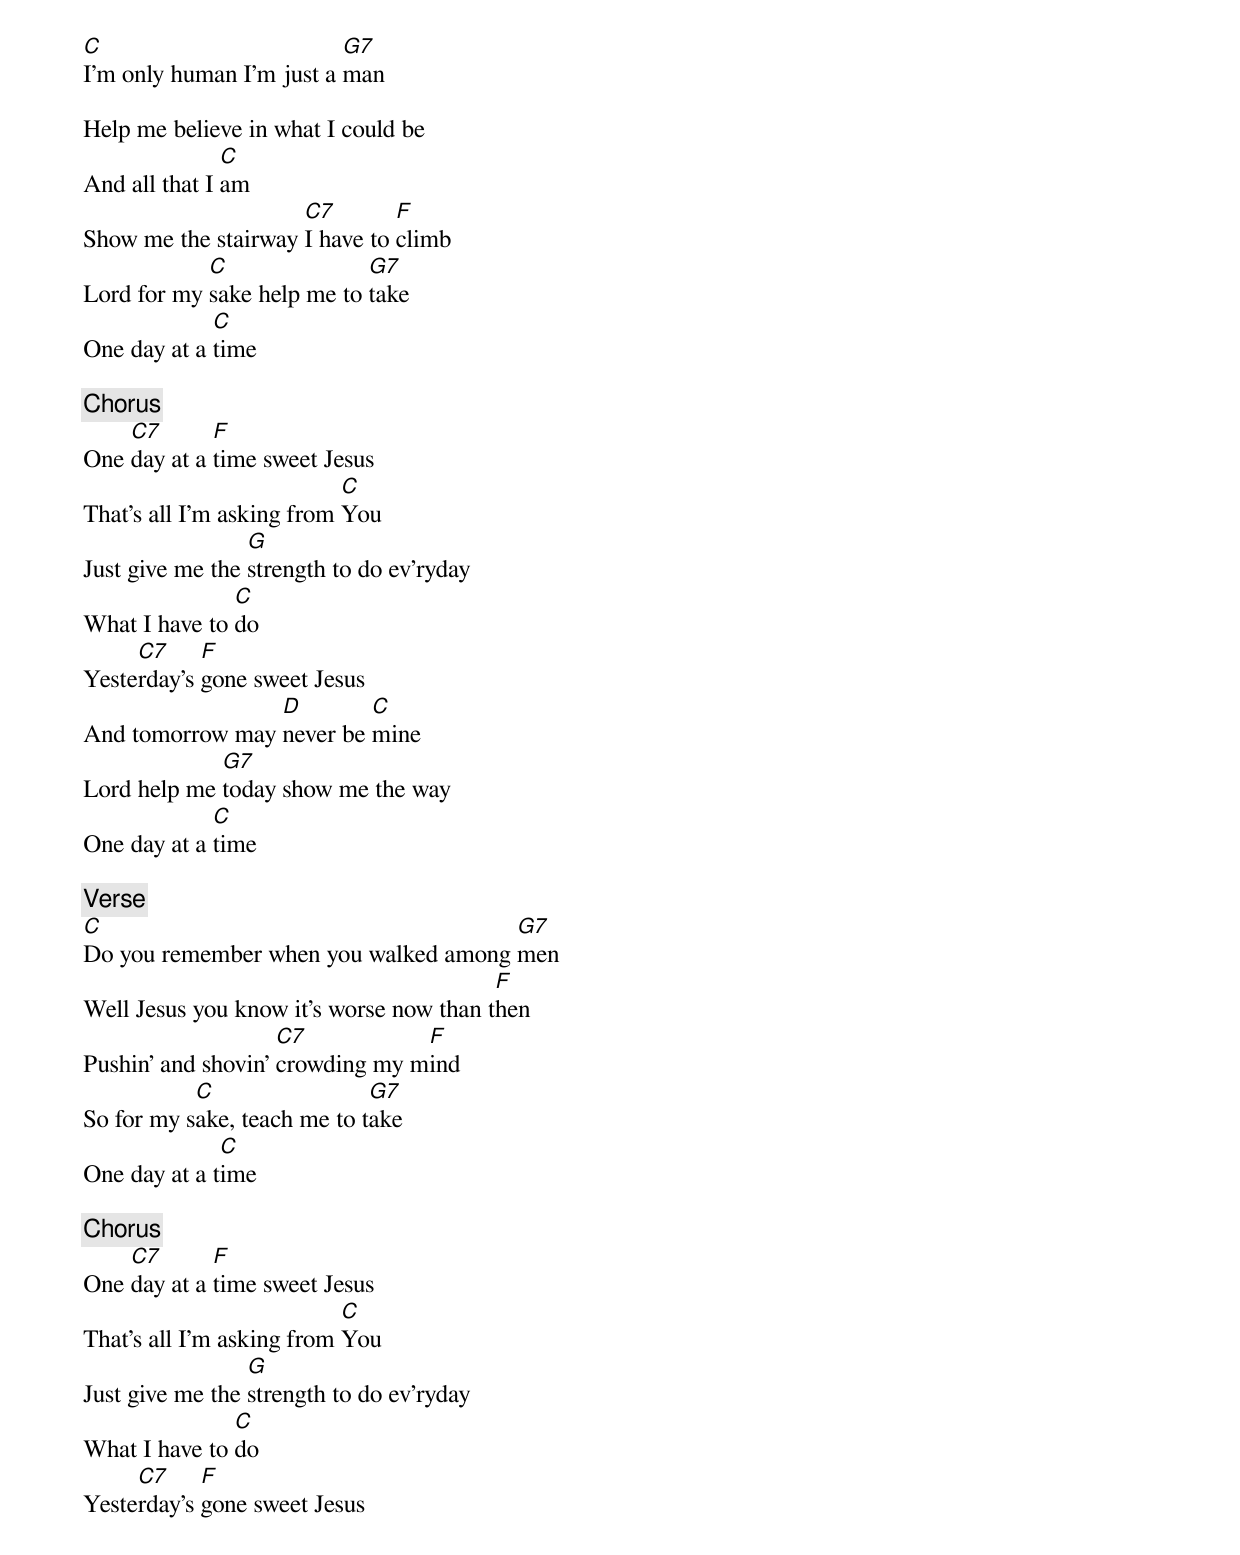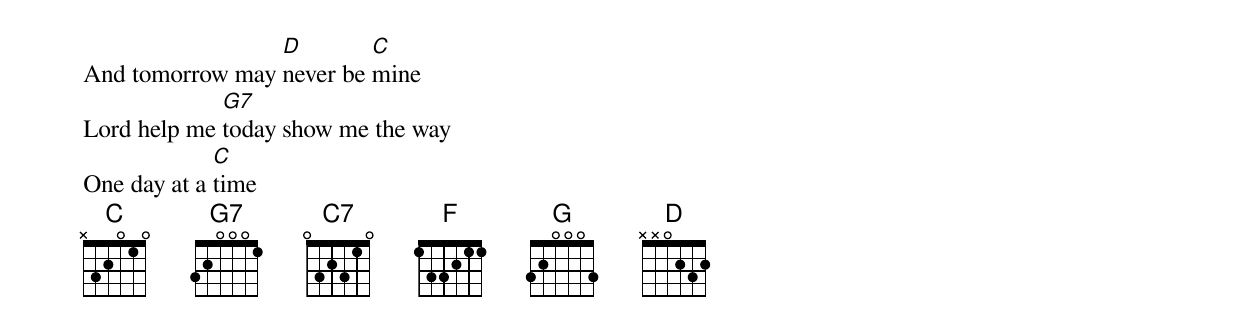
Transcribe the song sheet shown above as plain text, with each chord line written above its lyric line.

C                         G7
I'm only human I'm just a man

Help me believe in what I could be
               C
And all that I am
                     C7        F
Show me the stairway I have to climb
            C               G7
Lord for my sake help me to take
             C
One day at a time

[Chorus]
    C7       F
One day at a time sweet Jesus
                           C
That's all I'm asking from You
                 G
Just give me the strength to do ev'ryday
               C
What I have to do
     C7     F
Yesterday's gone sweet Jesus
                 D        C
And tomorrow may never be mine
             G7
Lord help me today show me the way
             C
One day at a time

[Verse]
C                                     G7
Do you remember when you walked among men
                                         F
Well Jesus you know it's worse now than then
                    C7           F
Pushin' and shovin' crowding my mind
           C                 G7
So for my sake, teach me to take
              C
One day at a time

[Chorus]
    C7       F
One day at a time sweet Jesus
                           C
That's all I'm asking from You
                 G
Just give me the strength to do ev'ryday
               C
What I have to do
     C7     F
Yesterday's gone sweet Jesus
                 D        C
And tomorrow may never be mine
             G7
Lord help me today show me the way
             C
One day at a time
